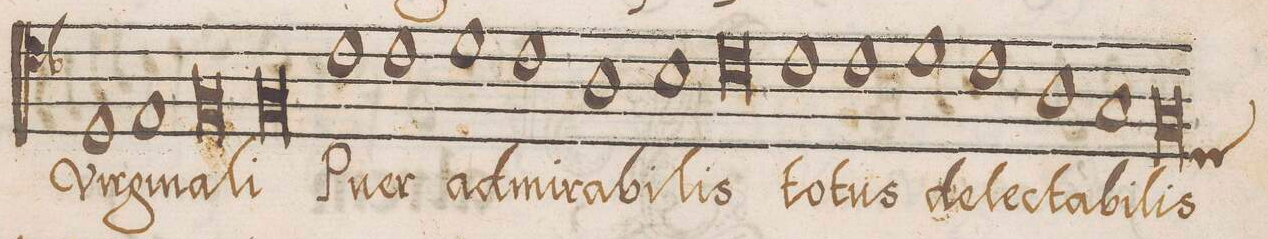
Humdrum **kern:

**kern	**text
*I"ALTVS	*
*clefC4	*
*k[b-]	*
*met()	*
*M2/1	*
1D	Vir-
1E	-gi-
=94-	=94-
0F	-na-
=95-	=95-
0F	-li
=96-	=96-
1c	Pu-
1c	-er
=97-	=97-
1d	ad-
1c	-mi-
=98-	=98-
1A	-ra-
1B-	-bi-
=99-	=99-
0c	-lis
=100-	=100-
1c	to-
1c	-tus
=101-	=101-
1d	de-
1c	-lec-
=102-	=102-
1A	-ta-
1G	-bi-
=103-	=103-
*custos:D	*
0F	-lis
=104-	=104-
*-	*-
